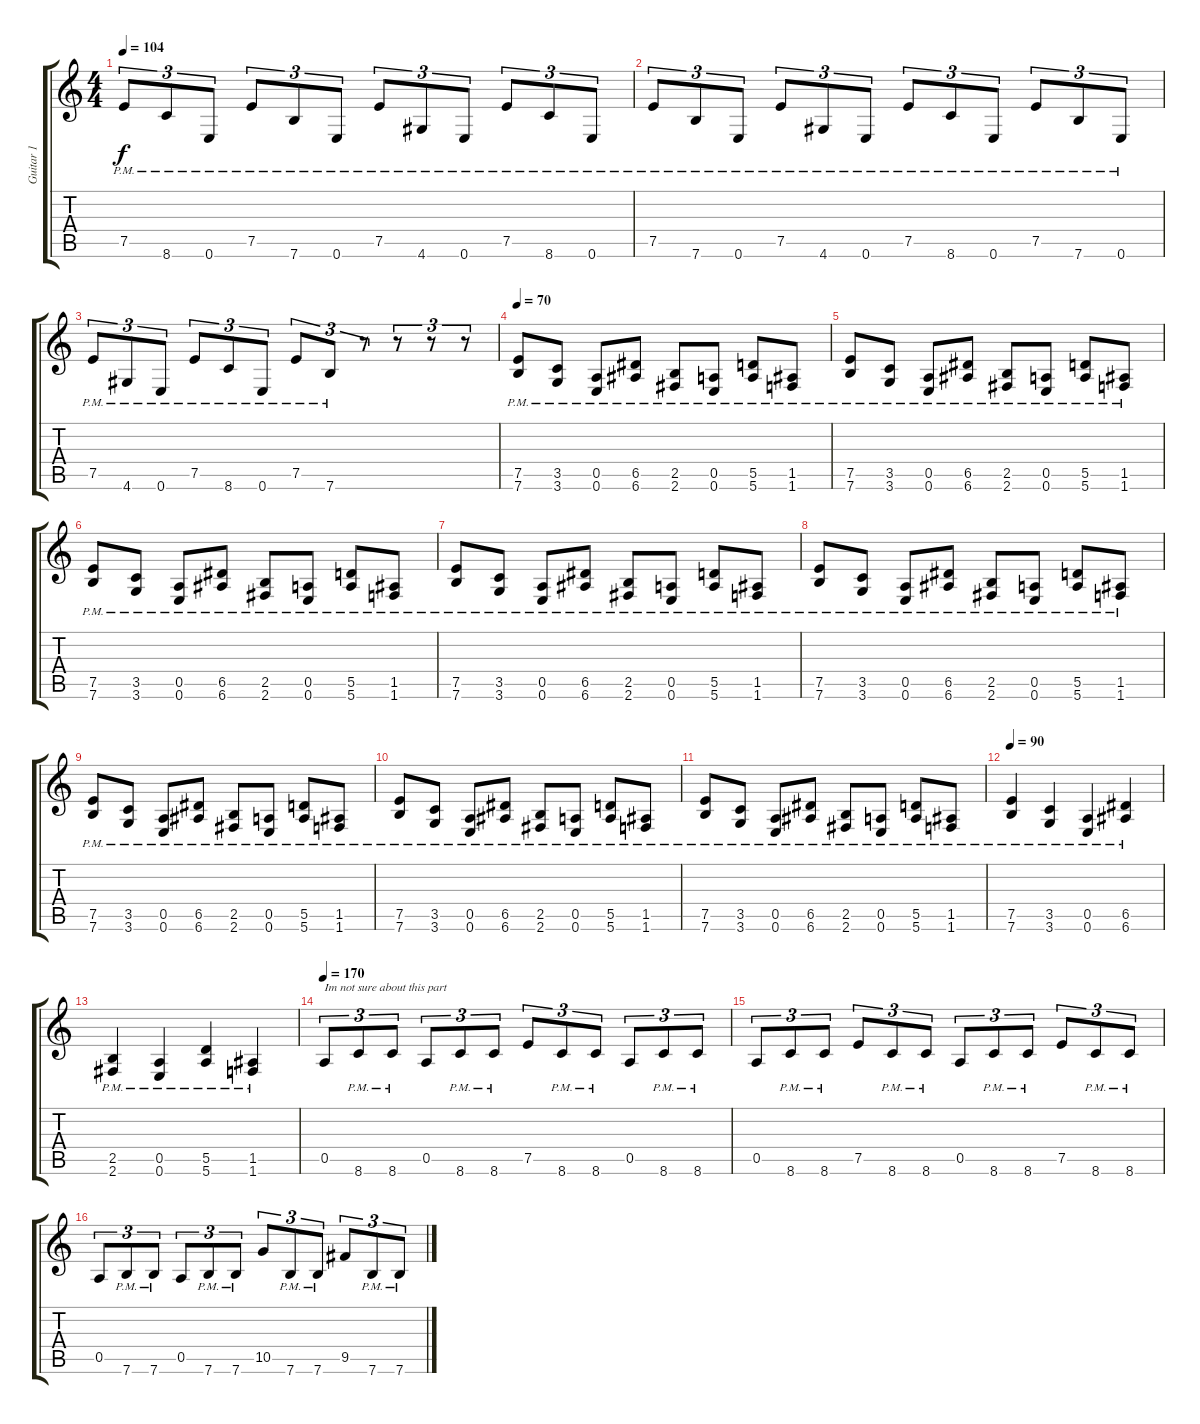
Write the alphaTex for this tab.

\track ("Guitar 1" "Guitar 1") {instrument distortionguitar}
\staff {score tabs}
\tuning (E4 B3 G3 D3 A2 E2) {hide}
\ts (4 4)
\tempo 104
\clef g2
\ks c
7.5{pm}.8{tu (3 2) dy f} 8.6{pm}.8{tu (3 2)} 0.6{pm}.8{tu (3 2)} 7.5{pm}.8{tu (3 2)} 7.6{pm}.8{tu (3 2)} 0.6{pm}.8{tu (3 2)} 7.5{pm}.8{tu (3 2)} 4.6{pm}.8{tu (3 2)} 0.6{pm}.8{tu (3 2)} 7.5{pm}.8{tu (3 2)} 8.6{pm}.8{tu (3 2)} 0.6{pm}.8{tu (3 2)} |
7.5{pm}.8{tu (3 2)} 7.6{pm}.8{tu (3 2)} 0.6{pm}.8{tu (3 2)} 7.5{pm}.8{tu (3 2)} 4.6{pm}.8{tu (3 2)} 0.6{pm}.8{tu (3 2)} 7.5{pm}.8{tu (3 2)} 8.6{pm}.8{tu (3 2)} 0.6{pm}.8{tu (3 2)} 7.5{pm}.8{tu (3 2)} 7.6{pm}.8{tu (3 2)} 0.6{pm}.8{tu (3 2)} |
7.5{pm}.8{tu (3 2)} 4.6{pm}.8{tu (3 2)} 0.6{pm}.8{tu (3 2)} 7.5{pm}.8{tu (3 2)} 8.6{pm}.8{tu (3 2)} 0.6{pm}.8{tu (3 2)} 7.5{pm}.8{tu (3 2)} 7.6{pm}.8{tu (3 2)} r.8{tu (3 2)} r.8{tu (3 2)} r.8{tu (3 2)} r.8{tu (3 2)} |
\tempo 70
(7.5{pm} 7.6{pm}).8 (3.5{pm} 3.6{pm}).8 (0.5{pm} 0.6{pm}).8 (6.5{pm} 6.6{pm}).8 (2.5{pm} 2.6{pm}).8 (0.5{pm} 0.6{pm}).8 (5.5{pm} 5.6{pm}).8 (1.5{pm} 1.6{pm}).8 |
(7.5{pm} 7.6{pm}).8 (3.5{pm} 3.6{pm}).8 (0.5{pm} 0.6{pm}).8 (6.5{pm} 6.6{pm}).8 (2.5{pm} 2.6{pm}).8 (0.5{pm} 0.6{pm}).8 (5.5{pm} 5.6{pm}).8 (1.5{pm} 1.6{pm}).8 |
(7.5{pm} 7.6{pm}).8 (3.5{pm} 3.6{pm}).8 (0.5{pm} 0.6{pm}).8 (6.5{pm} 6.6{pm}).8 (2.5{pm} 2.6{pm}).8 (0.5{pm} 0.6{pm}).8 (5.5{pm} 5.6{pm}).8 (1.5{pm} 1.6{pm}).8 |
(7.5{pm} 7.6{pm}).8 (3.5{pm} 3.6{pm}).8 (0.5{pm} 0.6{pm}).8 (6.5{pm} 6.6{pm}).8 (2.5{pm} 2.6{pm}).8 (0.5{pm} 0.6{pm}).8 (5.5{pm} 5.6{pm}).8 (1.5{pm} 1.6{pm}).8 |
(7.5{pm} 7.6{pm}).8 (3.5{pm} 3.6{pm}).8 (0.5{pm} 0.6{pm}).8 (6.5{pm} 6.6{pm}).8 (2.5{pm} 2.6{pm}).8 (0.5{pm} 0.6{pm}).8 (5.5{pm} 5.6{pm}).8 (1.5{pm} 1.6{pm}).8 |
(7.5{pm} 7.6{pm}).8 (3.5{pm} 3.6{pm}).8 (0.5{pm} 0.6{pm}).8 (6.5{pm} 6.6{pm}).8 (2.5{pm} 2.6{pm}).8 (0.5{pm} 0.6{pm}).8 (5.5{pm} 5.6{pm}).8 (1.5{pm} 1.6{pm}).8 |
(7.5{pm} 7.6{pm}).8 (3.5{pm} 3.6{pm}).8 (0.5{pm} 0.6{pm}).8 (6.5{pm} 6.6{pm}).8 (2.5{pm} 2.6{pm}).8 (0.5{pm} 0.6{pm}).8 (5.5{pm} 5.6{pm}).8 (1.5{pm} 1.6{pm}).8 |
(7.5{pm} 7.6{pm}).8 (3.5{pm} 3.6{pm}).8 (0.5{pm} 0.6{pm}).8 (6.5{pm} 6.6{pm}).8 (2.5{pm} 2.6{pm}).8 (0.5{pm} 0.6{pm}).8 (5.5{pm} 5.6{pm}).8 (1.5{pm} 1.6{pm}).8 |
\tempo 90
(7.5{pm} 7.6{pm}).4 (3.5{pm} 3.6{pm}).4 (0.5{pm} 0.6{pm}).4 (6.5{pm} 6.6{pm}).4 |
(2.5{pm} 2.6{pm}).4 (0.5{pm} 0.6{pm}).4 (5.5{pm} 5.6{pm}).4 (1.5{pm} 1.6{pm}).4 |
\tempo 170
0.5.8{tu (3 2) txt "Im not sure about this part"} 8.6{pm}.8{tu (3 2)} 8.6{pm}.8{tu (3 2)} 0.5.8{tu (3 2)} 8.6{pm}.8{tu (3 2)} 8.6{pm}.8{tu (3 2)} 7.5.8{tu (3 2)} 8.6{pm}.8{tu (3 2)} 8.6{pm}.8{tu (3 2)} 0.5.8{tu (3 2)} 8.6{pm}.8{tu (3 2)} 8.6{pm}.8{tu (3 2)} |
0.5.8{tu (3 2)} 8.6{pm}.8{tu (3 2)} 8.6{pm}.8{tu (3 2)} 7.5.8{tu (3 2)} 8.6{pm}.8{tu (3 2)} 8.6{pm}.8{tu (3 2)} 0.5.8{tu (3 2)} 8.6{pm}.8{tu (3 2)} 8.6{pm}.8{tu (3 2)} 7.5.8{tu (3 2)} 8.6{pm}.8{tu (3 2)} 8.6{pm}.8{tu (3 2)} |
0.5.8{tu (3 2)} 7.6{pm}.8{tu (3 2)} 7.6{pm}.8{tu (3 2)} 0.5.8{tu (3 2)} 7.6{pm}.8{tu (3 2)} 7.6{pm}.8{tu (3 2)} 10.5.8{tu (3 2)} 7.6{pm}.8{tu (3 2)} 7.6{pm}.8{tu (3 2)} 9.5.8{tu (3 2)} 7.6{pm}.8{tu (3 2)} 7.6{pm}.8{tu (3 2)}
